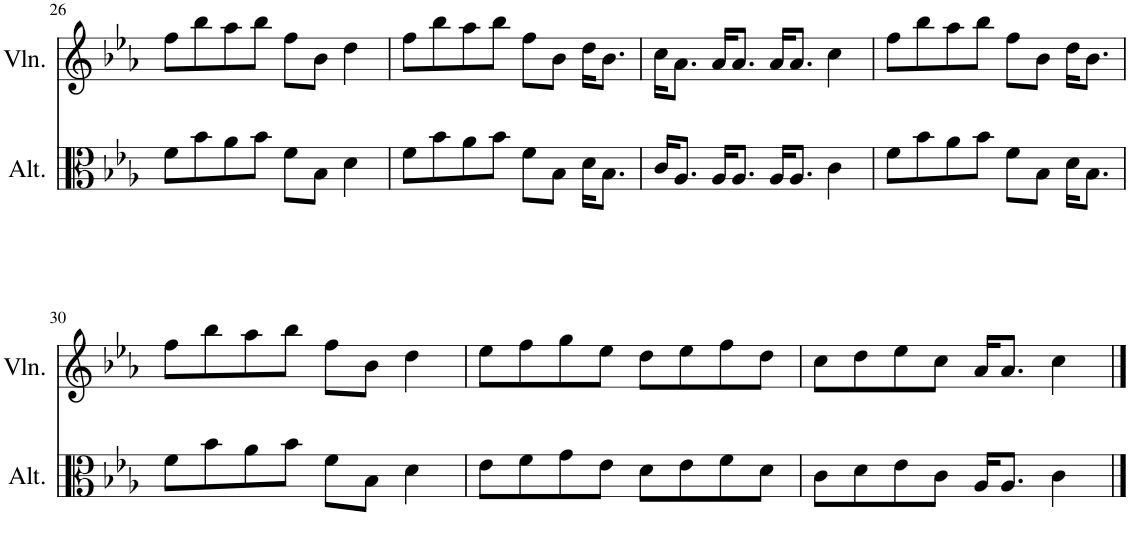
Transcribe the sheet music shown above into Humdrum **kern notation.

**kern	**kern
*part2	*part1
*staff2	*staff1
*I"Alto	*I"Violon
*I'Alt.	*I'Vln.
!!LO:PB:g=z
*clefC3	*clefG2
*k[b-e-a-]	*k[b-e-a-]
*M4/4	*M4/4
=26	=26
8f\L	8ff\L
8b-\	8bb-\
8a-\	8aa-\
8b-\J	8bb-\J
8f\L	8ff\L
8B-\J	8b-\J
4d\	4dd\
=27	=27
8f\L	8ff\L
8b-\	8bb-\
8a-\	8aa-\
8b-\J	8bb-\J
8f\L	8ff\L
8B-\J	8b-\J
16d\KL	16dd\KL
8.B-\J	8.b-\J
=28	=28
16c/KL	16cc\KL
8.A-/J	8.a-\J
16A-/KL	16a-/KL
8.A-/J	8.a-/J
16A-/KL	16a-/KL
8.A-/J	8.a-/J
4c\	4cc\
=29	=29
8f\L	8ff\L
8b-\	8bb-\
8a-\	8aa-\
8b-\J	8bb-\J
8f\L	8ff\L
8B-\J	8b-\J
16d\KL	16dd\KL
8.B-\J	8.b-\J
!!LO:LB:g=z
=30	=30
8f\L	8ff\L
8b-\	8bb-\
8a-\	8aa-\
8b-\J	8bb-\J
8f\L	8ff\L
8B-\J	8b-\J
4d\	4dd\
=31	=31
8e-\L	8ee-\L
8f\	8ff\
8g\	8gg\
8e-\J	8ee-\J
8d\L	8dd\L
8e-\	8ee-\
8f\	8ff\
8d\J	8dd\J
=32	=32
8c\L	8cc\L
8d\	8dd\
8e-\	8ee-\
8c\J	8cc\J
16A-/KL	16a-/KL
8.A-/J	8.a-/J
4c\	4cc\
==	==
*-	*-
